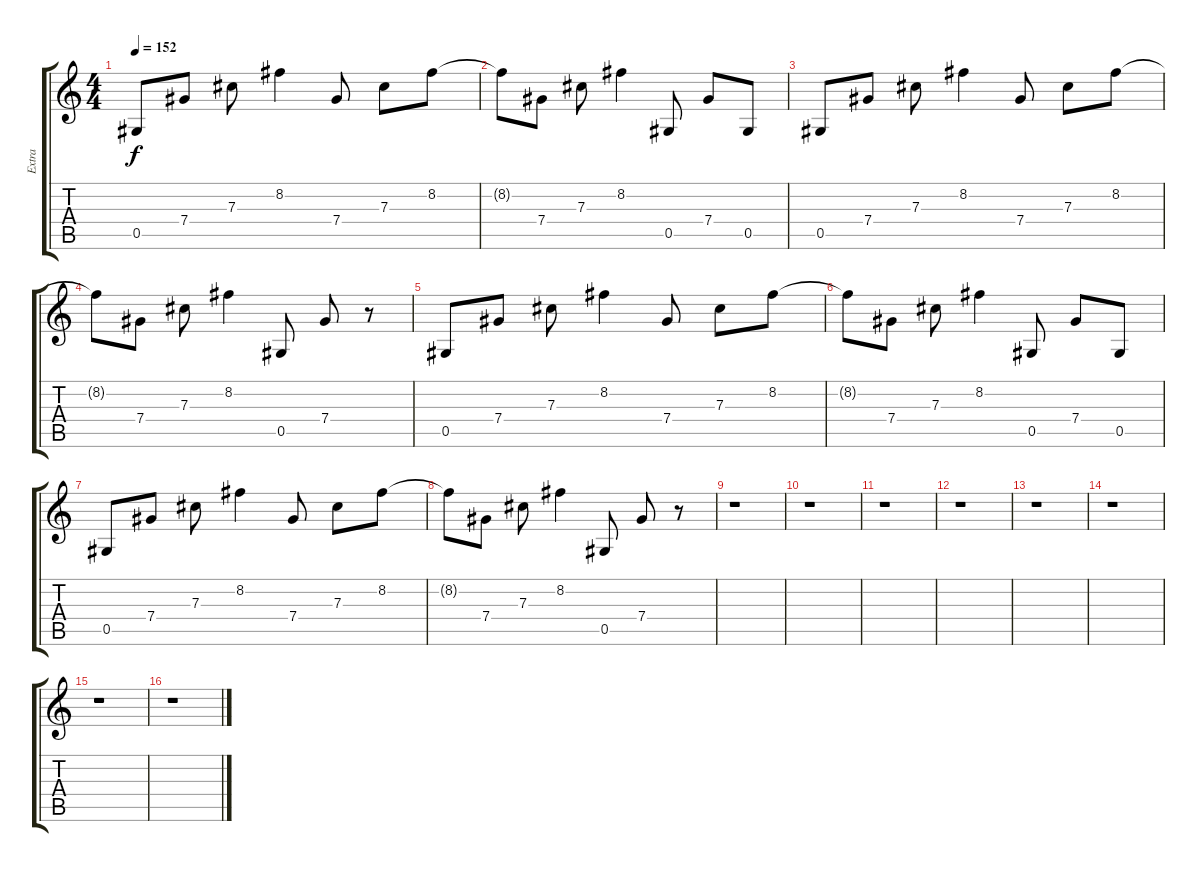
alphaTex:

\track ("Extra" "Extra") {instrument overdrivenguitar}
\staff {score tabs}
\tuning (Eb4 Bb3 Gb3 Db3 Ab2 Db2) {hide}
\ts (4 4)
\tempo 152
\clef g2
\ks c
0.5.8{dy f} 7.4.8 7.3.8 8.2.4 7.4.8 7.3.8 8.2.8 |
8.2{t}.8 7.4.8 7.3.8 8.2.4 0.5.8 7.4.8 0.5.8 |
0.5.8 7.4.8 7.3.8 8.2.4 7.4.8 7.3.8 8.2.8 |
8.2{t}.8 7.4.8 7.3.8 8.2.4 0.5.8 7.4.8 r.8 |
0.5.8 7.4.8 7.3.8 8.2.4 7.4.8 7.3.8 8.2.8 |
8.2{t}.8 7.4.8 7.3.8 8.2.4 0.5.8 7.4.8 0.5.8 |
0.5.8 7.4.8 7.3.8 8.2.4 7.4.8 7.3.8 8.2.8 |
8.2{t}.8 7.4.8 7.3.8 8.2.4 0.5.8 7.4.8 r.8 |
r.1 |
r.1 |
r.1 |
r.1 |
r.1 |
r.1 |
r.1 |
r.1
